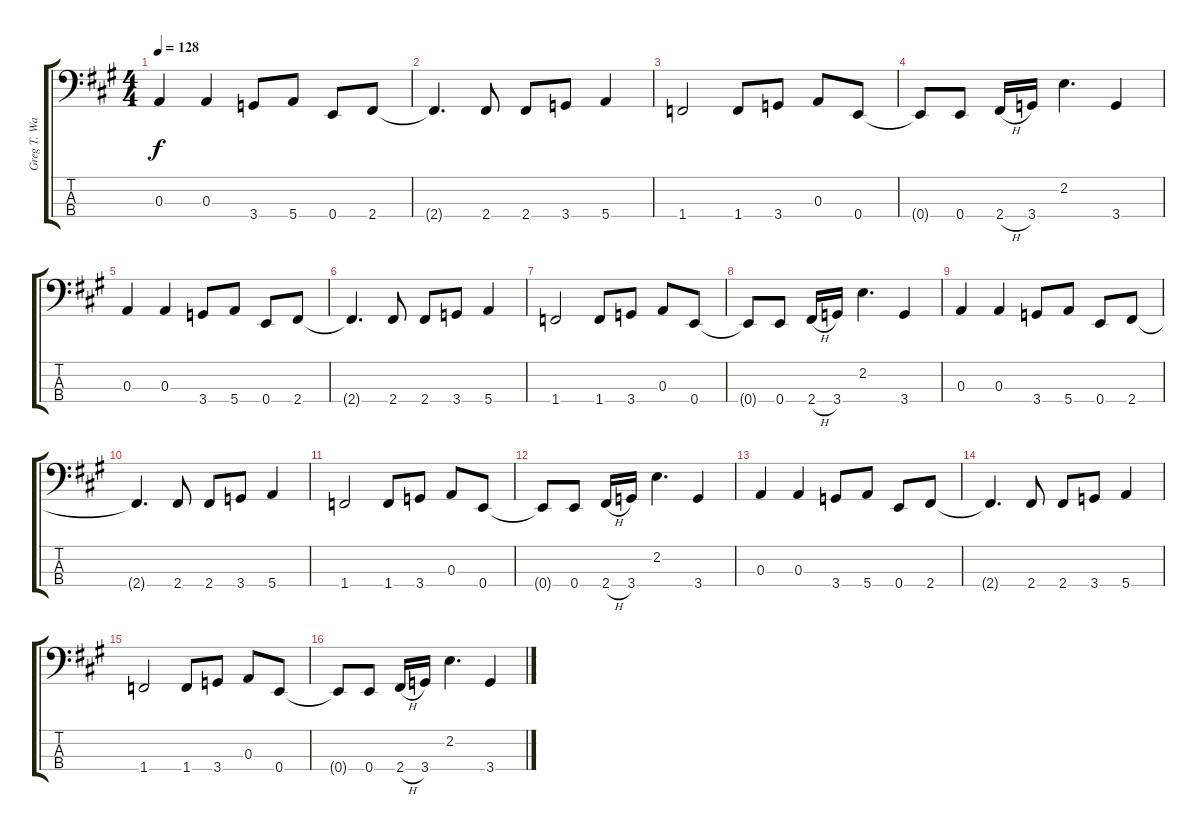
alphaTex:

\track ("Greg T. Walker Bass" "Greg T. Wa") {instrument electricbassfinger}
\staff {score tabs}
\tuning (G2 D2 A1 E1) {hide}
\ts (4 4)
\tempo 128
\clef f4
\ks a
0.3.4{dy f} 0.3.4 3.4.8 5.4.8 0.4.8 2.4.8 |
2.4{t}.4{d} 2.4.8 2.4.8 3.4.8 5.4.4 |
1.4.2 1.4.8 3.4.8 0.3.8 0.4.8 |
0.4{t}.8 0.4.8 2.4{h}.16 3.4.16 2.2.4{d} 3.4.4 |
0.3.4 0.3.4 3.4.8 5.4.8 0.4.8 2.4.8 |
2.4{t}.4{d} 2.4.8 2.4.8 3.4.8 5.4.4 |
1.4.2 1.4.8 3.4.8 0.3.8 0.4.8 |
0.4{t}.8 0.4.8 2.4{h}.16 3.4.16 2.2.4{d} 3.4.4 |
0.3.4 0.3.4 3.4.8 5.4.8 0.4.8 2.4.8 |
2.4{t}.4{d} 2.4.8 2.4.8 3.4.8 5.4.4 |
1.4.2 1.4.8 3.4.8 0.3.8 0.4.8 |
0.4{t}.8 0.4.8 2.4{h}.16 3.4.16 2.2.4{d} 3.4.4 |
0.3.4 0.3.4 3.4.8 5.4.8 0.4.8 2.4.8 |
2.4{t}.4{d} 2.4.8 2.4.8 3.4.8 5.4.4 |
1.4.2 1.4.8 3.4.8 0.3.8 0.4.8 |
0.4{t}.8 0.4.8 2.4{h}.16 3.4.16 2.2.4{d} 3.4.4
